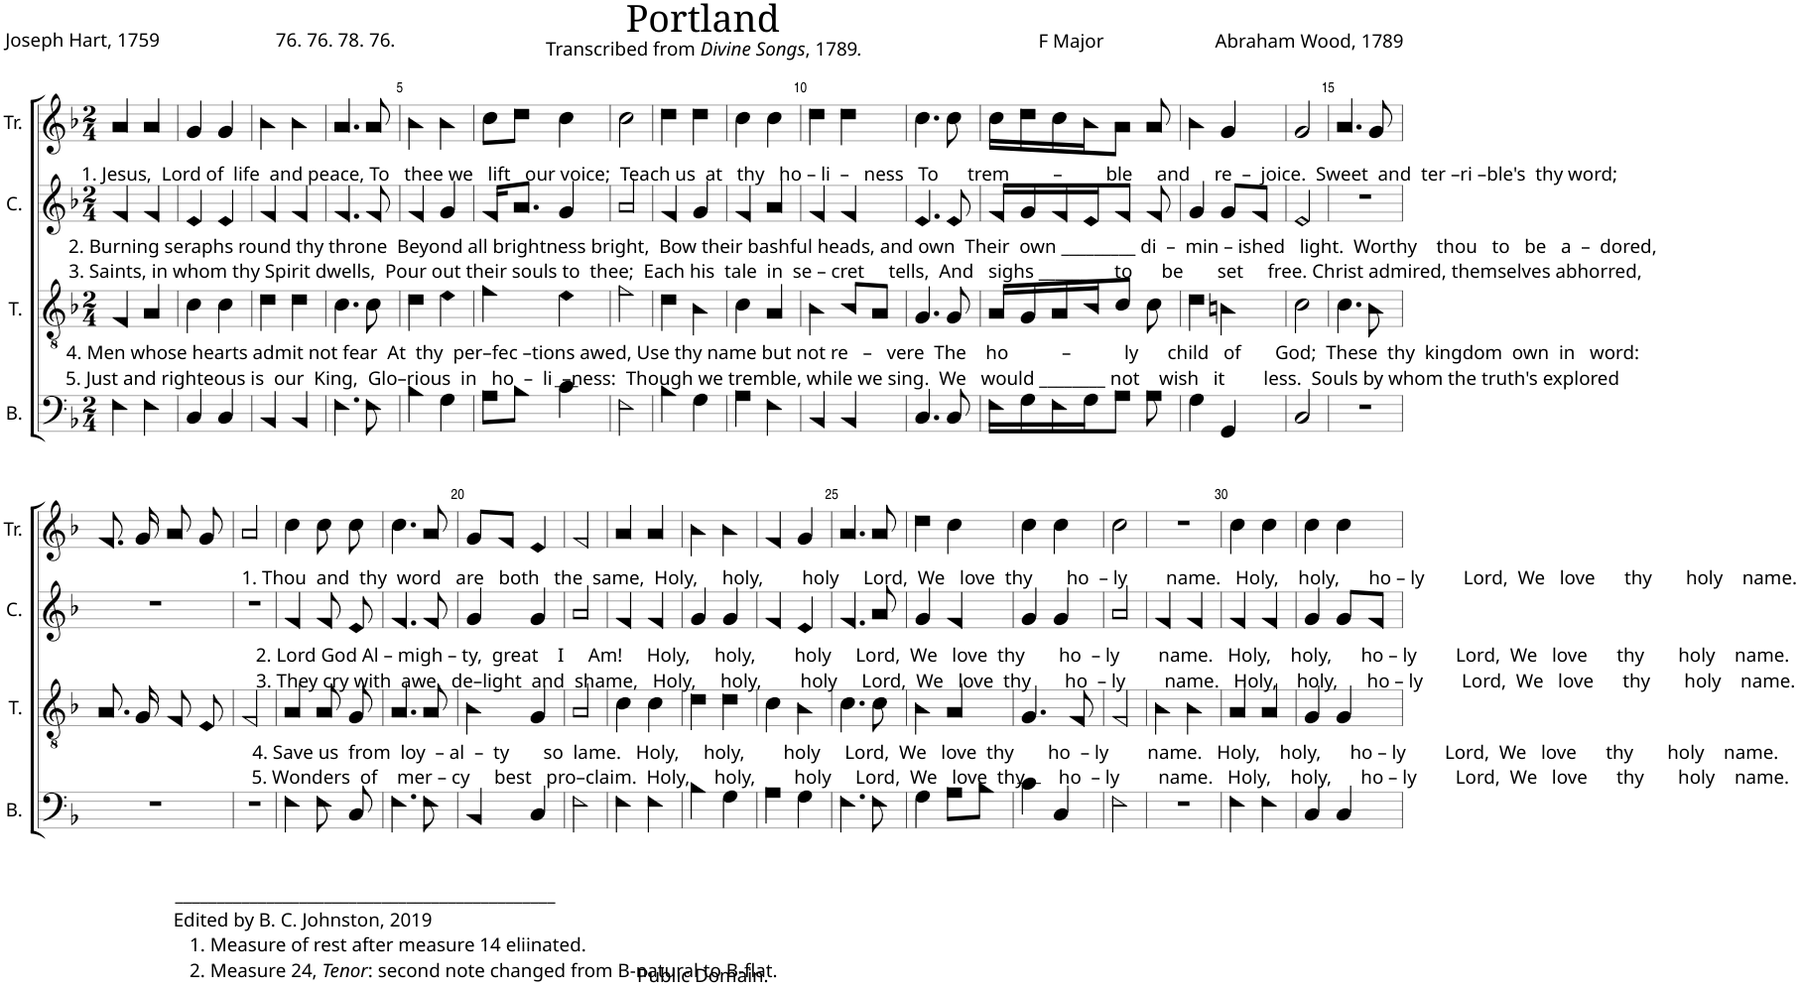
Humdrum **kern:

**kern	**kern	**kern	**kern
*part4	*part3	*part2	*part1
*staff4	*staff3	*staff2	*staff1
*I"B.	*I"T.	*I"C.	*I"Tr.
*I'B.	*I'T.	*I'C.	*I'Tr.
*clefF4	*clefGv2	*clefG2	*clefG2
*k[b-]	*k[b-]	*k[b-]	*k[b-]
*M2/4	*M2/4	*M2/4	*M2/4
=1	=1	=1	=1
!	!	!	!LO:TX:b:t=1. Jesus,  Lord of  life  and peace, To   thee we   lift   our voice;  Teach us  at   thy   ho – li  –   ness   To      trem         –         ble     and     re  –  joice.  Sweet  and  ter –ri –ble's  thy word;
!	!	!LO:TX:b:t=2. Burning seraphs round thy throne  Beyond all brightness bright,  Bow their bashful heads, and own  Their  own _________ di  –  min – ished   light.  Worthy    thou   to   be   a  –  dored,	!
!	!	!LO:TX:b:t=3. Saints, in whom thy Spirit dwells,  Pour out their souls to  thee;  Each his  tale  in  se – cret     tells,  And   sighs ________  to      be       set     free. Christ admired, themselves abhorred,	!
!	!LO:TX:b:t=4. Men whose hearts admit not fear  At  thy  per–fec –tions awed, Use thy name but not re   –   vere  The    ho           –           ly      child   of       God;  These  thy  kingdom  own  in   word&colon;	!	!
!	!LO:TX:b:t=5. Just and righteous is  our  King,  Glo–rious  in   ho  –  li  –ness&colon;  Though we tremble, while we sing.  We   would ________ not    wish   it        less.  Souls by whom the truth's explored	!	!
4F!\	4F!/	4f!/	4a!/
4F!\	4A!/	4f!/	4a!/
=2	=2	=2	=2
4C!/	4c!\	4e!/	4g!/
4C!/	4c!\	4e!/	4g!/
=3	=3	=3	=3
4BB-!/	4d!\	4f!/	4b-!\
4BB-!/	4d!\	4f!/	4b-!\
=4	=4	=4	=4
4.F!\	4.c!\	4.f!/	4.a!/
8F!\	8c!\	8f!/	8a!/
=5	=5	=5	=5
4B-!\	4d!\	4f!/	4b-!\
4G!\	4e!\	4g!/	4b-!\
=6	=6	=6	=6
8A!\L	4f!\	16f!/KL	8cc!\L
.	.	8.a!/J	.
8B-!\J	.	.	8dd!\J
4c!\	4e!\	4g!/	4cc!\
=7	=7	=7	=7
2F!\	2f!\	2a!/	2cc!\
=8	=8	=8	=8
4B-!\	4d!\	4f!/	4dd!\
4G!\	4B-!\	4g!/	4dd!\
=9	=9	=9	=9
4A!\	4c!\	4f!/	4cc!\
4F!\	4A!/	4a!/	4cc!\
=10	=10	=10	=10
4BB-!/	4B-!\	4f!/	4dd!\
4BB-!/	8B-!/L	4f!/	4dd!\
.	8A!/J	.	.
=11	=11	=11	=11
4.C!/	4.G!/	4.e!/	4.cc!\
8C!/	8G!/	8e!/	8cc!\
=12	=12	=12	=12
16F!\LL	16A!/LL	16f!/LL	16cc!\LL
16G!\	16G!/	16g!/	16dd!\
16F!\	16A!/	16f!/	16cc!\
16G!\J	16B-!/J	16e!/J	16b-!\J
8A!\J	8c!/J	8f!/J	8a!\J
8A!\	8c!\	8f!/	8a!/
=13	=13	=13	=13
4G!\	4d!\	4g!/	4b-!\
4GG!/	4Bn!\	8g!/L	4g!/
.	.	8f!/J	.
=14	=14	=14	=14
2C!/	2c!\	2e!/	2g!/
=15	=15	=15	=15
2r	4.c!\	2r	4.a!/
.	8B-!\	.	8g!/
!!LO:LB:g=z
=16	=16	=16	=16
2r	8.A!/	2r	8.f!/
.	16G!/	.	16g!/
.	8F!/	.	8a!/
.	8E!/	.	8g!/
=17	=17	=17	=17
2r	2F!/	2r	2a!/
=18	=18	=18	=18
!	!	!	!LO:TX:b:t=1. Thou  and  thy  word   are   both   the  same,  Holy,     holy,        holy     Lord,  We   love  thy       ho  – ly        name.   Holy,    holy,      ho – ly        Lord,  We   love      thy       holy    name.
!	!	!LO:TX:b:t=2. Lord God Al – migh – ty,  great    I     Am!     Holy,     holy,        holy     Lord,  We   love  thy       ho  – ly        name.   Holy,    holy,      ho – ly        Lord,  We   love      thy       holy    name.	!
!	!	!LO:TX:b:t=3. They cry with  awe,  de–light  and  shame,   Holy,     holy,        holy     Lord,  We   love  thy       ho  – ly        name.   Holy,    holy,      ho – ly        Lord,  We   love      thy       holy    name.	!
!	!LO:TX:b:t=4. Save us  from  loy  – al  –  ty       so  lame.   Holy,     holy,        holy     Lord,  We   love  thy       ho  – ly        name.   Holy,    holy,      ho – ly        Lord,  We   love      thy       holy    name.	!	!
!	!LO:TX:b:t=5. Wonders  of    mer – cy     best   pro–claim.  Holy,     holy,        holy     Lord,  We   love  thy       ho  – ly        name.   Holy,    holy,      ho – ly        Lord,  We   love      thy       holy    name.	!	!
!LO:TX:b:t=______________________________________________	!	!	!
!LO:TX:b:t=Edited by B. C. Johnston, 2019	!	!	!
!LO:TX:b:t=1. Measure of rest after measure 14 eliinated.	!	!	!
!LO:TX:b:t=2. Measure 24,	!	!	!
!LO:TX:b:i:t=Tenor	!	!	!
!LO:TX:b:t=&colon; second note changed from B-natural to B-flat.	!	!	!
4F!\	4A!/	4f!/	4cc!\
8F!\	8A!/	8f!/	8cc!\
8C!/	8G!/	8e!/	8cc!\
=19	=19	=19	=19
4.F!\	4.A!/	4.f!/	4.cc!\
8F!\	8A!/	8f!/	8a!/
=20	=20	=20	=20
4BB-!/	4B-!\	4g!/	8g!/L
.	.	.	8f!/J
4C!/	4G!/	4g!/	4e!/
=21	=21	=21	=21
2F!\	2A!/	2a!/	2f!/
=22	=22	=22	=22
4F!\	4c!\	4f!/	4a!/
4F!\	4c!\	4f!/	4a!/
=23	=23	=23	=23
4B-!\	4d!\	4g!/	4b-!\
4G!\	4d!\	4g!/	4b-!\
=24	=24	=24	=24
4A!\	4c!\	4f!/	4f!/
4G!\	4B-!\	4e!/	4g!/
=25	=25	=25	=25
4.F!\	4.c!\	4.f!/	4.a!/
8F!\	8c!\	8a!/	8a!/
=26	=26	=26	=26
4G!\	4B-!\	4g!/	4dd!\
8A!\L	4A!/	4f!/	4cc!\
8B-!\J	.	.	.
=27	=27	=27	=27
4c!\	4.G!/	4g!/	4cc!\
4C!/	.	4g!/	4cc!\
.	8F!/	.	.
=28	=28	=28	=28
2F!\	2F!/	2a!/	2cc!\
=29	=29	=29	=29
2r	4B-!\	4f!/	2r
.	4B-!\	4f!/	.
=30	=30	=30	=30
4F!\	4A!/	4f!/	4cc!\
4F!\	4A!/	4f!/	4cc!\
=31	=31	=31	=31
4C!/	4G!/	4g!/	4cc!\
4C!/	4G!/	8g!/L	4cc!\
.	.	8f!/J	.
=	=	=	=
*-	*-	*-	*-
